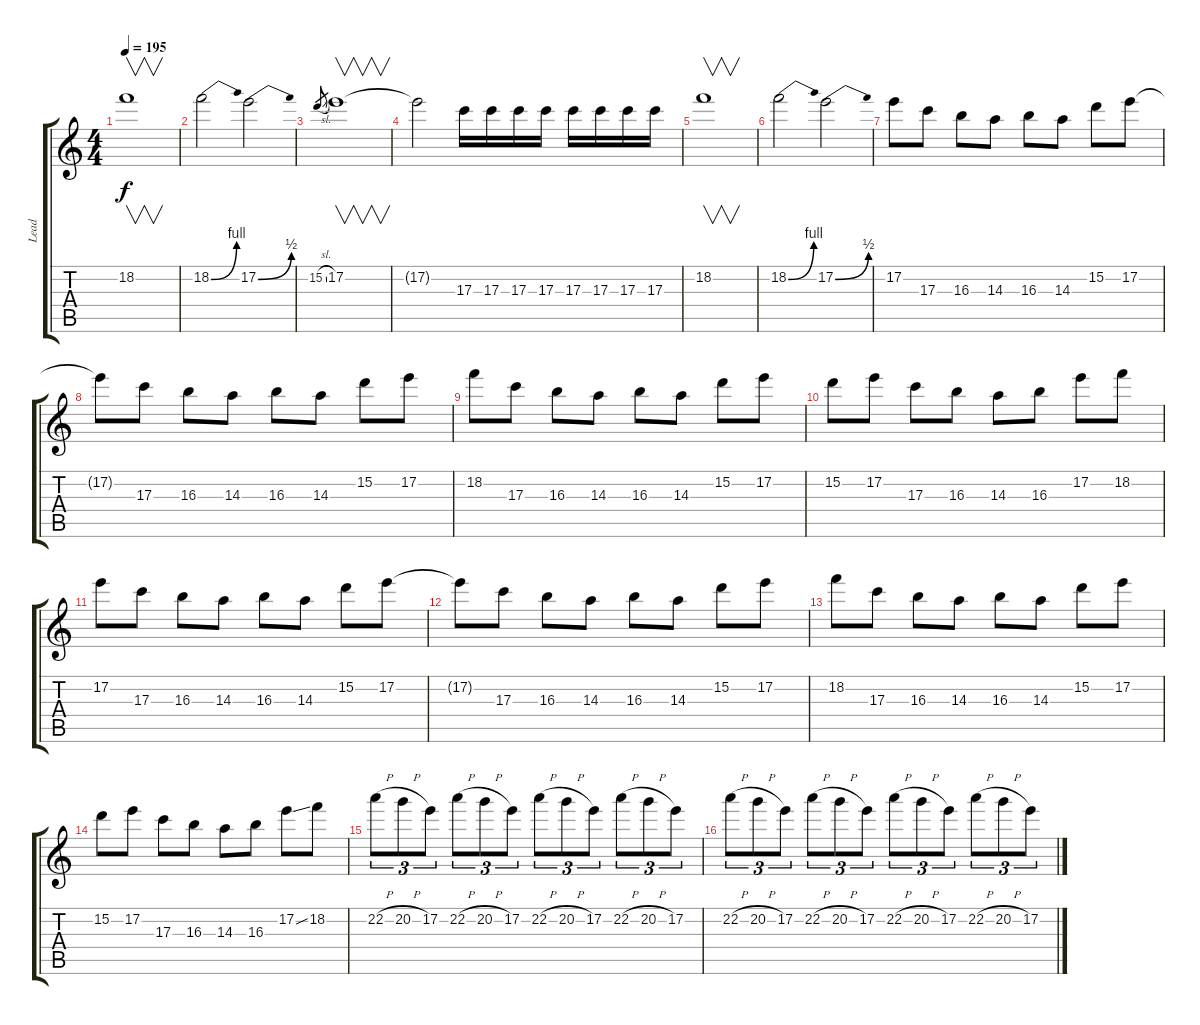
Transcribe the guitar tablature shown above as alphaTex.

\track ("Lead" "Lead") {instrument overdrivenguitar}
\staff {score tabs}
\tuning (E4 B3 G3 D3 A2 E2) {hide}
\ts (4 4)
\tempo 195
\clef g2
\ks c
18.2.1{v dy f} |
18.2{be (bend 0 0 60 4)}.2 17.2{be (bend 0 0 60 2)}.2 |
15.2{sl}.8{gr} 17.2.1{v} |
17.2{t}.2 17.3.16 17.3.16 17.3.16 17.3.16 17.3.16 17.3.16 17.3.16 17.3.16 |
18.2.1{v} |
18.2{be (bend 0 0 60 4)}.2 17.2{be (bend 0 0 60 2)}.2 |
17.2.8 17.3.8 16.3.8 14.3.8 16.3.8 14.3.8 15.2.8 17.2.8 |
17.2{t}.8 17.3.8 16.3.8 14.3.8 16.3.8 14.3.8 15.2.8 17.2.8 |
18.2.8 17.3.8 16.3.8 14.3.8 16.3.8 14.3.8 15.2.8 17.2.8 |
15.2.8 17.2.8 17.3.8 16.3.8 14.3.8 16.3.8 17.2.8 18.2.8 |
17.2.8 17.3.8 16.3.8 14.3.8 16.3.8 14.3.8 15.2.8 17.2.8 |
17.2{t}.8 17.3.8 16.3.8 14.3.8 16.3.8 14.3.8 15.2.8 17.2.8 |
18.2.8 17.3.8 16.3.8 14.3.8 16.3.8 14.3.8 15.2.8 17.2.8 |
15.2.8 17.2.8 17.3.8 16.3.8 14.3.8 16.3.8 17.2{ss}.8 18.2.8 |
22.2{h}.8{tu (3 2)} 20.2{h}.8{tu (3 2)} 17.2.8{tu (3 2)} 22.2{h}.8{tu (3 2)} 20.2{h}.8{tu (3 2)} 17.2.8{tu (3 2)} 22.2{h}.8{tu (3 2)} 20.2{h}.8{tu (3 2)} 17.2.8{tu (3 2)} 22.2{h}.8{tu (3 2)} 20.2{h}.8{tu (3 2)} 17.2.8{tu (3 2)} |
22.2{h}.8{tu (3 2)} 20.2{h}.8{tu (3 2)} 17.2.8{tu (3 2)} 22.2{h}.8{tu (3 2)} 20.2{h}.8{tu (3 2)} 17.2.8{tu (3 2)} 22.2{h}.8{tu (3 2)} 20.2{h}.8{tu (3 2)} 17.2.8{tu (3 2)} 22.2{h}.8{tu (3 2)} 20.2{h}.8{tu (3 2)} 17.2.8{tu (3 2)}
